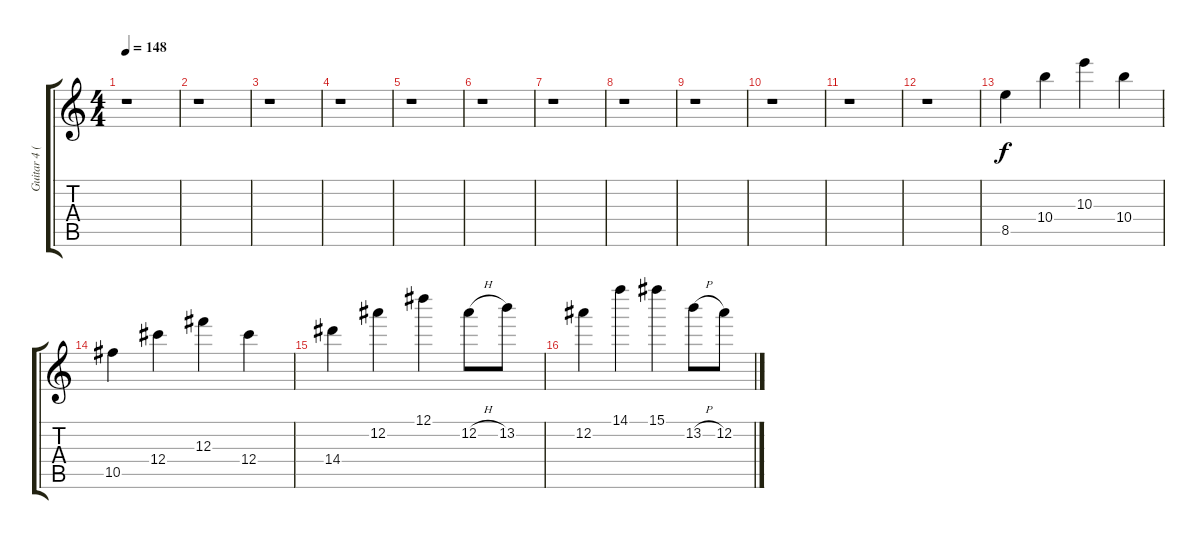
\track ("Guitar 4 (Pitch Shifted)" "Guitar 4 (") {instrument distortionguitar}
\staff {score tabs}
\tuning (Eb5 Bb4 Gb4 Db4 Ab3 Eb3) {hide}
\ts (4 4)
\tempo 148
\clef g2
\ks c
r.1{dy f} |
r.1 |
r.1 |
r.1 |
r.1 |
r.1 |
r.1 |
r.1 |
r.1 |
r.1 |
r.1 |
r.1 |
8.5.4 10.4.4 10.3.4 10.4.4 |
10.5.4 12.4.4 12.3.4 12.4.4 |
14.4.4 12.2.4 12.1.4 12.2{h}.8 13.2.8 |
12.2.4 14.1.4 15.1.4 13.2{h}.8 12.2.8
